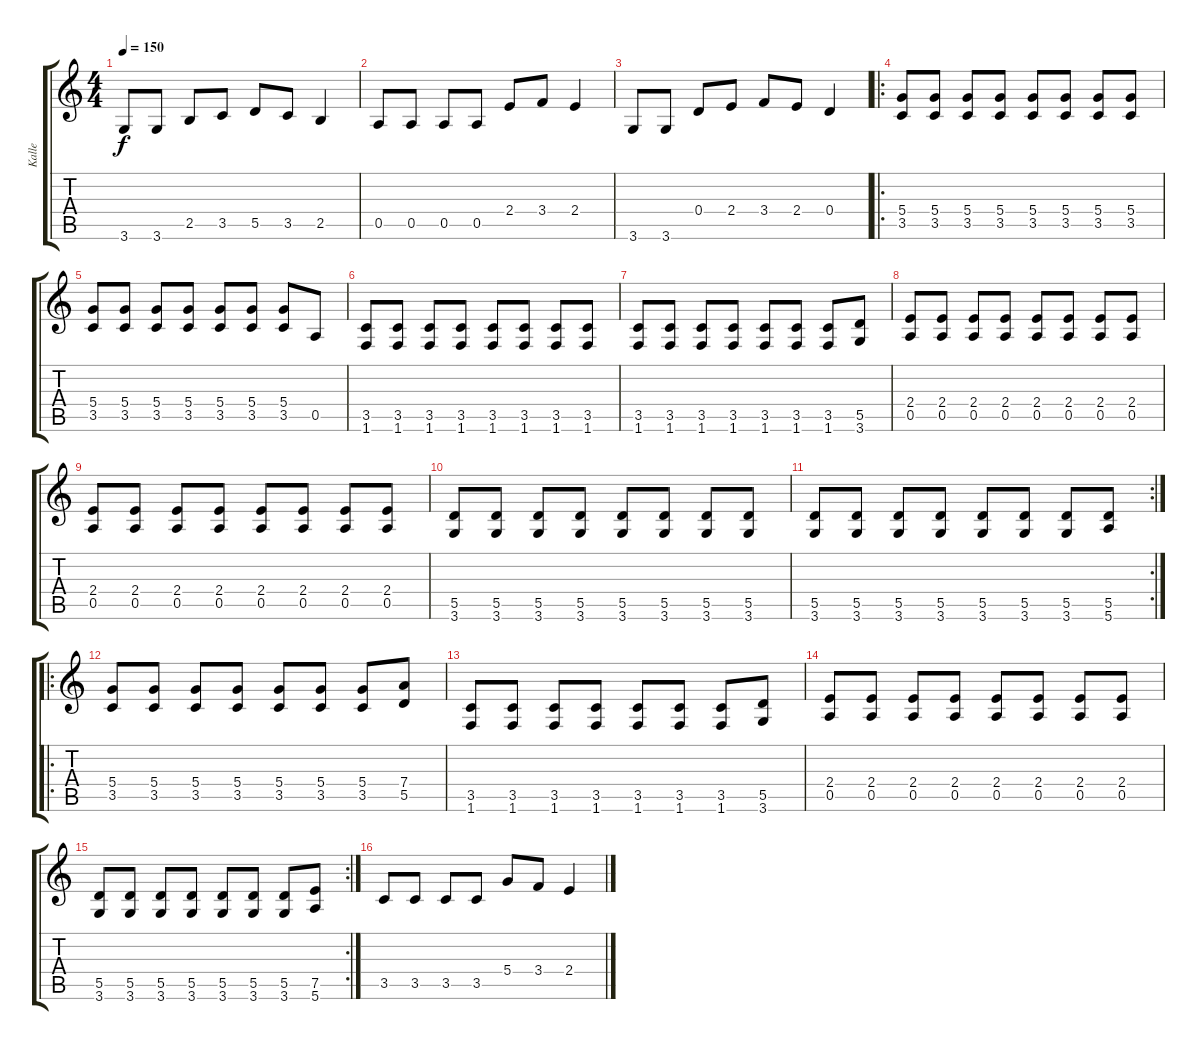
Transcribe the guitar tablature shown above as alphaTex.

\track ("Kalle" "Kalle") {instrument electricguitarclean}
\staff {score tabs}
\tuning (E4 B3 G3 D3 A2 E2) {hide}
\ts (4 4)
\tempo 150
\clef g2
\ks c
3.6.8{dy f instrument electricguitarmuted} 3.6.8 2.5.8{instrument distortionguitar} 3.5.8 5.5.8 3.5.8 2.5.4 |
0.5.8{instrument electricguitarmuted} 0.5.8 0.5.8 0.5.8 2.4.8{instrument distortionguitar} 3.4.8 2.4.4 |
3.6.8{instrument electricguitarmuted} 3.6.8 0.4.8{instrument distortionguitar} 2.4.8 3.4.8 2.4.8 0.4.4 |
\ro
(5.4 3.5).8{instrument distortionguitar} (5.4 3.5).8 (5.4 3.5).8 (5.4 3.5).8 (5.4 3.5).8 (5.4 3.5).8 (5.4 3.5).8 (5.4 3.5).8 |
(5.4 3.5).8 (5.4 3.5).8 (5.4 3.5).8 (5.4 3.5).8 (5.4 3.5).8 (5.4 3.5).8 (5.4 3.5).8 0.5.8 |
(3.5 1.6).8 (3.5 1.6).8 (3.5 1.6).8 (3.5 1.6).8 (3.5 1.6).8 (3.5 1.6).8 (3.5 1.6).8 (3.5 1.6).8 |
(3.5 1.6).8 (3.5 1.6).8 (3.5 1.6).8 (3.5 1.6).8 (3.5 1.6).8 (3.5 1.6).8 (3.5 1.6).8 (5.5 3.6).8 |
(2.4 0.5).8 (2.4 0.5).8 (2.4 0.5).8 (2.4 0.5).8 (2.4 0.5).8 (2.4 0.5).8 (2.4 0.5).8 (2.4 0.5).8 |
(2.4 0.5).8 (2.4 0.5).8 (2.4 0.5).8 (2.4 0.5).8 (2.4 0.5).8 (2.4 0.5).8 (2.4 0.5).8 (2.4 0.5).8 |
(5.5 3.6).8 (5.5 3.6).8 (5.5 3.6).8 (5.5 3.6).8 (5.5 3.6).8 (5.5 3.6).8 (5.5 3.6).8 (5.5 3.6).8 |
\rc 2
(5.5 3.6).8 (5.5 3.6).8 (5.5 3.6).8 (5.5 3.6).8 (5.5 3.6).8 (5.5 3.6).8 (5.5 3.6).8 (5.5 5.6).8 |
\ro
(5.4 3.5).8{instrument electricguitarmuted} (5.4 3.5).8 (5.4 3.5).8 (5.4 3.5).8 (5.4 3.5).8 (5.4 3.5).8 (5.4 3.5).8 (7.4 5.5).8 |
(3.5 1.6).8 (3.5 1.6).8 (3.5 1.6).8 (3.5 1.6).8 (3.5 1.6).8 (3.5 1.6).8 (3.5 1.6).8 (5.5 3.6).8 |
(2.4 0.5).8 (2.4 0.5).8 (2.4 0.5).8 (2.4 0.5).8 (2.4 0.5).8 (2.4 0.5).8 (2.4 0.5).8 (2.4 0.5).8 |
\rc 2
(5.5 3.6).8 (5.5 3.6).8 (5.5 3.6).8 (5.5 3.6).8 (5.5 3.6).8 (5.5 3.6).8 (5.5 3.6).8 (7.5 5.6).8 |
3.5.8{instrument electricguitarmuted} 3.5.8 3.5.8 3.5.8 5.4.8{instrument distortionguitar} 3.4.8 2.4.4
